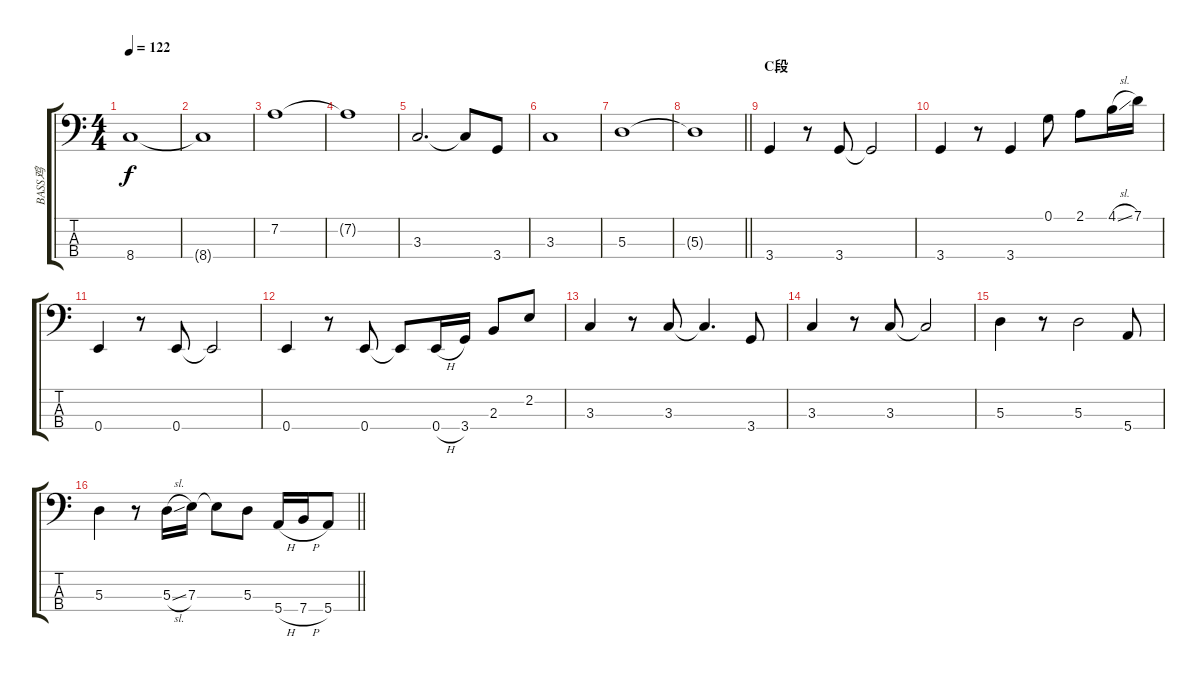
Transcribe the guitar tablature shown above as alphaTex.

\track ("BASS鸡" "BASS鸡") {instrument electricbassfinger}
\staff {score tabs}
\tuning (G2 D2 A1 E1) {hide}
\ts (4 4)
\tempo 122
\clef f4
\ks c
8.4.1{dy f} |
8.4{t}.1 |
7.2.1 |
7.2{t}.1 |
3.3.2{d} 3.3{t}.8 3.4.8 |
3.3.1 |
5.3.1 |
\barLineRight lightlight
5.3{t}.1 |
\section ("" "C段")
3.4.4 r.8 3.4.8 3.4{t}.2 |
3.4.4 r.8 3.4.4 0.1.8 2.1.8 4.1{sl}.16 7.1.16 |
0.4.4 r.8 0.4.8 0.4{t}.2 |
0.4.4 r.8 0.4.8 0.4{t}.8 0.4{h}.16 3.4.16 2.3.8 2.2.8 |
3.3.4 r.8 3.3.8 3.3{t}.4{d} 3.4.8 |
3.3.4 r.8 3.3.8 3.3{t}.2 |
5.3.4 r.8 5.3.2 5.4.8 |
\barLineRight lightlight
5.3.4 r.8 5.3{sl}.16 7.3.16 7.3{t}.8 5.3.8 5.4{h}.16 7.4{h}.16 5.4.8
